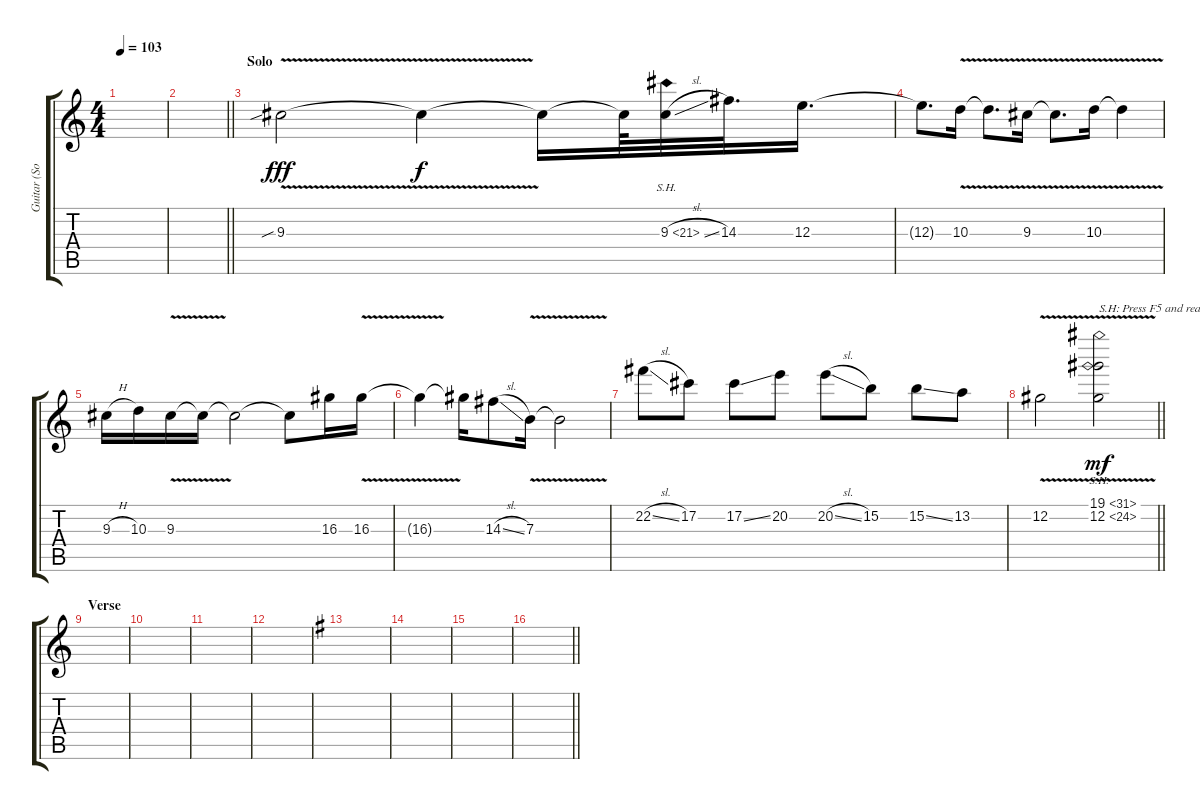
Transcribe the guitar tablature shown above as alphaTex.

\track ("Guitar (Solo)" "Guitar (So") {instrument distortionguitar}
\staff {score tabs}
\tuning (Db4 Ab3 E3 B2 Gb2 Db2) {hide}
\ts (4 4)
\tempo 103
\clef g2
\ks c
|
\barLineRight lightlight
|
\section ("" "Solo")
9.3{v sib}.2{dy fff volume 16} 9.3{t}.4{dy f} 9.3{t}.16 9.3{t}.64 9.3{sh 12 sl}.32 14.3.32{d} 12.3.16{d} |
12.3{t}.8{d} 10.3{v}.16 10.3{t}.8{d} 9.3{v}.16 9.3{t}.8{d} 10.3{v}.16 10.3{t}.4 |
9.3{h}.16 10.3.16 9.3{v}.16 9.3{t}.16 9.3{t}.2 9.3{t}.8 16.3.16 16.3{v}.16 |
16.3{t}.4 16.3{t}.16 14.3{sl}.8 7.3{v}.16 7.3{t}.2 |
22.2{sl}.8 17.2.8 17.2{ss}.8 20.2.8 20.2{sl}.8 15.2.8 15.2{ss}.8 13.2.8 |
\barLineRight lightlight
12.2{v}.2 (19.1{sh 12 v} 12.2{sh 12 v}).2{txt "S.H: Press F5 and read note #2." dy mf} |
\section ("" "Verse")
|
|
|
|
\ks g
|
|
|
\barLineRight lightlight
